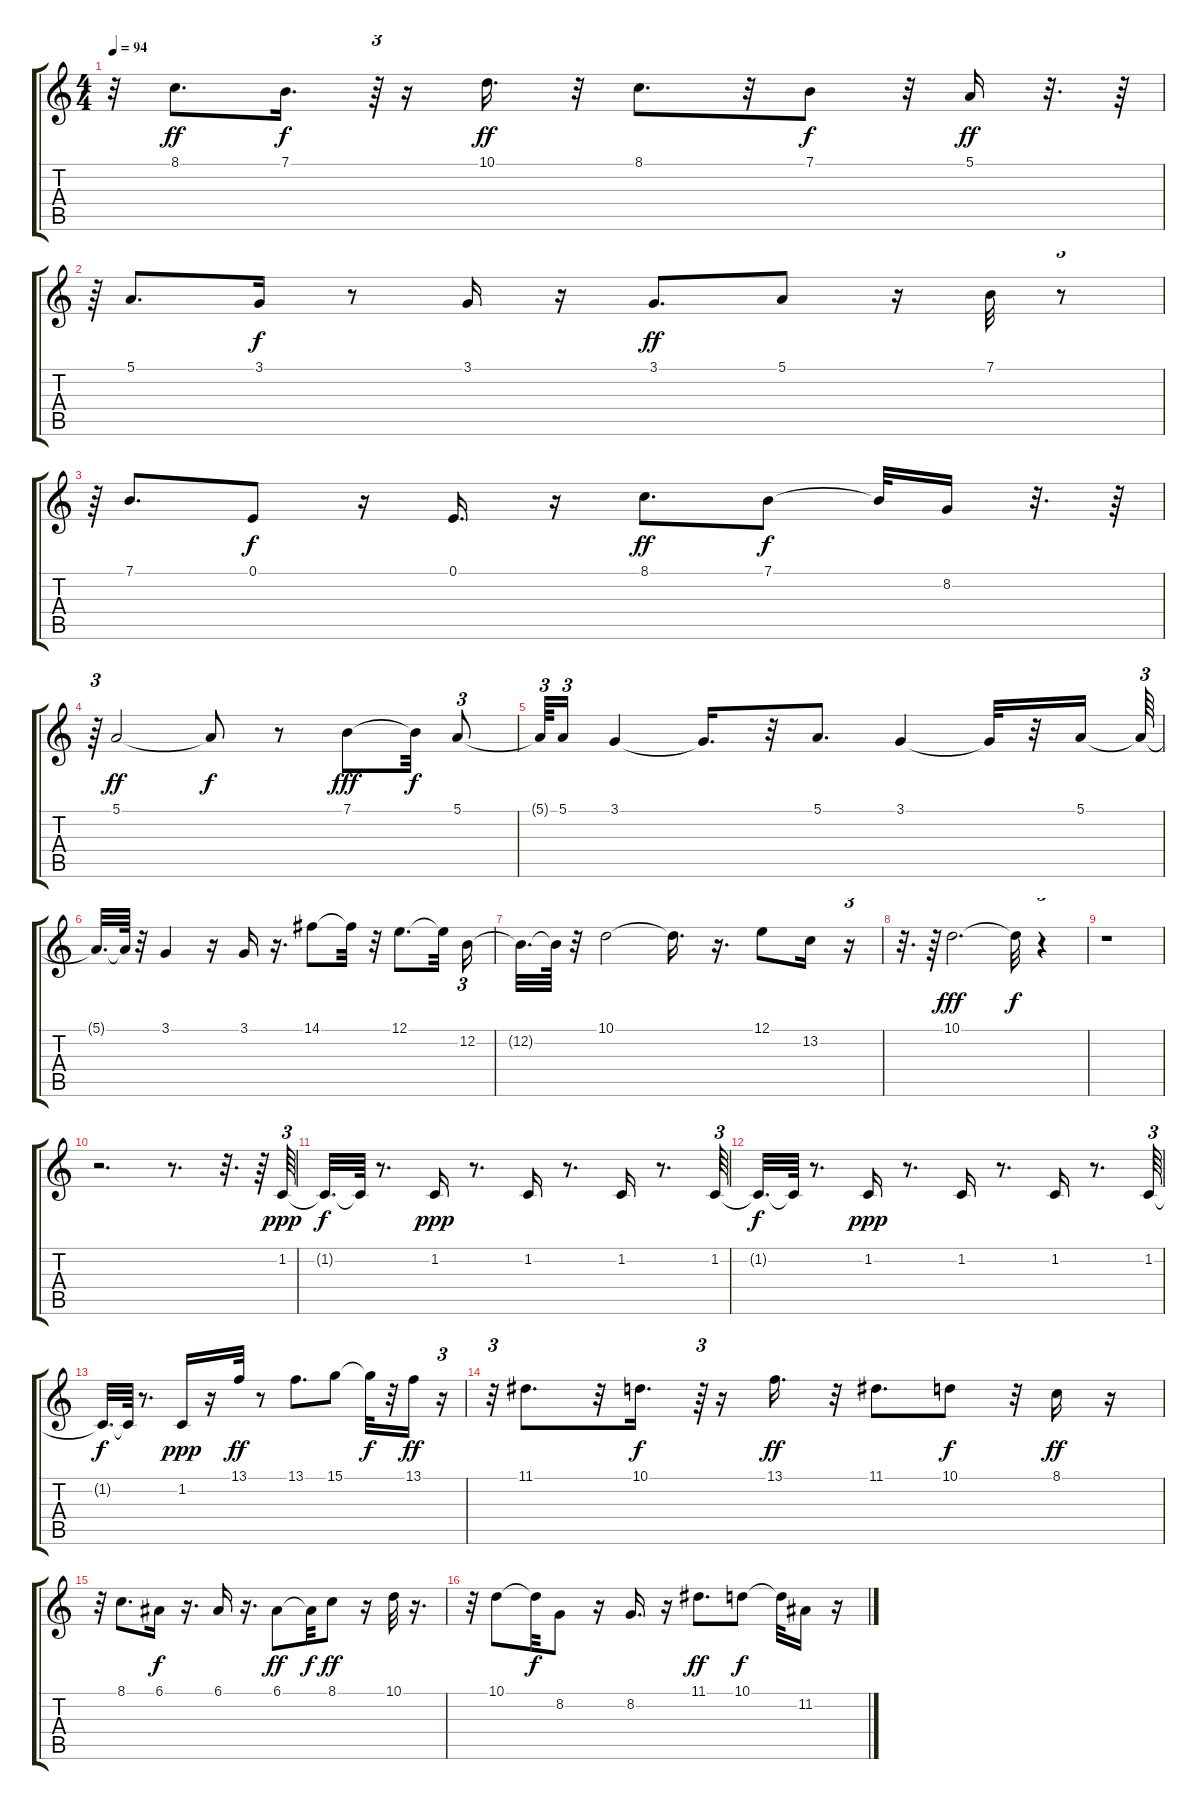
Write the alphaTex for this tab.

\track "" {instrument clarinet}
\staff {score tabs}
\tuning (E4 B3 G3 D3 A2 E2) {hide}
\ts (4 4)
\tempo 94
\clef g2
\ks c
r.32{dy ff} 8.1.8{d} 7.1.16{d dy f} r.64{tu (3 2)} r.16 10.1.16{d dy ff} r.32 8.1.8{d} r.32 7.1.8{dy f} r.32 5.1.16{dy ff} r.32{d} r.64 |
r.64{tu (3 2)} 5.1.8{d} 3.1.16{dy f} r.8 3.1.16 r.16 3.1.8{d dy ff} 5.1.8 r.16 7.1.32 r.8{tu (3 2)} |
r.64{tu (3 2)} 7.1.8{d} 0.1.8{dy f} r.16 0.1.16{d} r.16 8.1.8{d dy ff} 7.1.8{dy f} 7.1{t}.32 8.2.16 r.32{d} r.64 |
r.64{tu (3 2)} 5.1.2{dy ff} 5.1{t}.8{dy f} r.8 7.1.8{dy fff} 7.1{t}.32{dy f} 5.1.8{tu (3 2)} |
5.1{t}.64{tu (3 2)} 5.1.16{tu (3 2)} 3.1.4 3.1{t}.16{d} r.32 5.1.8{d} 3.1.4 3.1{t}.32 r.32 5.1.16 5.1{t}.64{tu (3 2)} |
5.1{t}.32{d} 5.1{t}.64 r.32 3.1.4 r.16 3.1.16 r.16{d} 14.1.8 14.1{t}.32 r.32 12.1.8{d} 12.1{t}.32{beam splitsecondary} 12.2.16{tu (3 2)} |
12.2{t}.32{d} 12.2{t}.64 r.32 10.1.2 10.1{t}.16{d} r.16{d} 12.1.8 13.2.16 r.16{tu (3 2)} |
r.32{d} r.64 10.1.2{d dy fff} 10.1{t}.32{dy f} r.4{tu (3 2)} |
r.1 |
r.2{d} r.8{d} r.32{d} r.64 1.2.64{tu (3 2) dy ppp volume 11 balance 8 instrument clarinet} |
1.2{t}.32{d dy f} 1.2{t}.64 r.8{d} 1.2.16{dy ppp} r.8{d} 1.2.16 r.8{d} 1.2.16 r.8{d} 1.2.64{tu (3 2)} |
1.2{t}.32{d dy f} 1.2{t}.64 r.8{d} 1.2.16{dy ppp} r.8{d} 1.2.16 r.8{d} 1.2.16 r.8{d} 1.2.64{tu (3 2)} |
1.2{t}.32{d dy f} 1.2{t}.64 r.8{d} 1.2.16{dy ppp} r.16 13.1.32{dy ff} r.8 13.1.8{d} 15.1.8 15.1{t}.32{dy f} r.32 13.1.16{dy ff} r.16{tu (3 2)} |
r.32{tu (3 2)} 11.1.8{d} r.32 10.1.16{d dy f} r.64{tu (3 2)} r.16 13.1.16{d dy ff} r.32 11.1.8{d} 10.1.8{dy f} r.32 8.1.16{dy ff} r.16 |
r.32 8.1.8{d} 6.1.16{dy f} r.16{d} 6.1.16 r.16{d} 6.1.8{dy ff} 6.1{t}.32{dy f} 8.1.8{dy ff} r.16 10.1.32 r.16{d} |
r.32 10.1.8 10.1{t}.32{dy f} 8.2.8 r.16 8.2.16{d} r.16 11.1.8{d dy ff} 10.1.8{dy f} 10.1{t}.32 11.2.16 r.16
